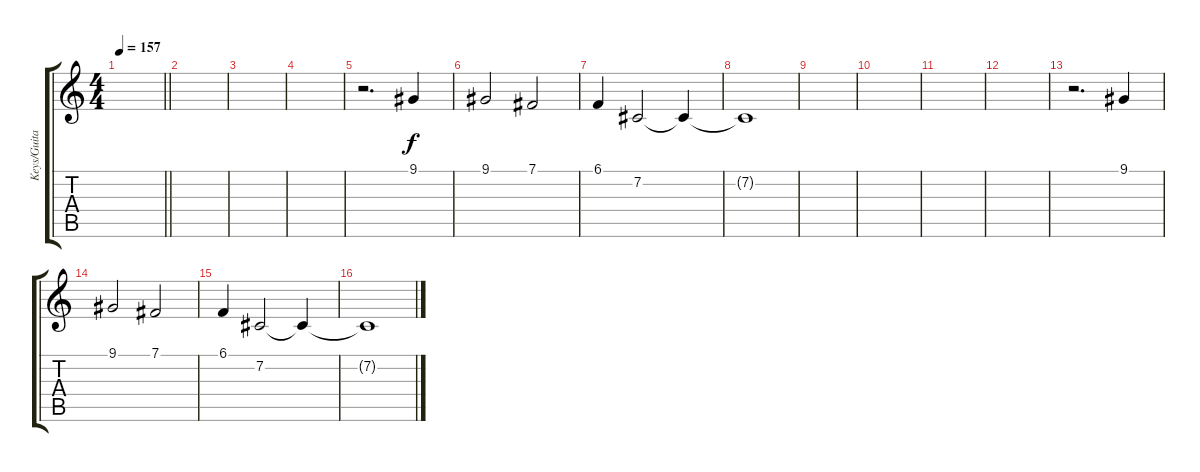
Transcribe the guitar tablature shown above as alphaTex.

\track ("Keys/Guitar" "Keys/Guita") {instrument choiraahs}
\staff {score tabs}
\tuning (B3 Gb3 D3 A2 E2 B1) {hide}
\ts (4 4)
\tempo 157
\clef g2
\barLineRight lightlight
\ks c
|
\section ("" "")
|
|
|
r.2{d volume 13 instrument lead3calliope} 9.1.4{dy f} |
9.1.2 7.1.2 |
6.1.4 7.2.2 7.2{t}.4{volume 0} |
7.2{t}.1 |
|
|
|
|
r.2{d volume 13 instrument lead3calliope} 9.1.4 |
9.1.2 7.1.2 |
6.1.4 7.2.2 7.2{t}.4{volume 0} |
7.2{t}.1
